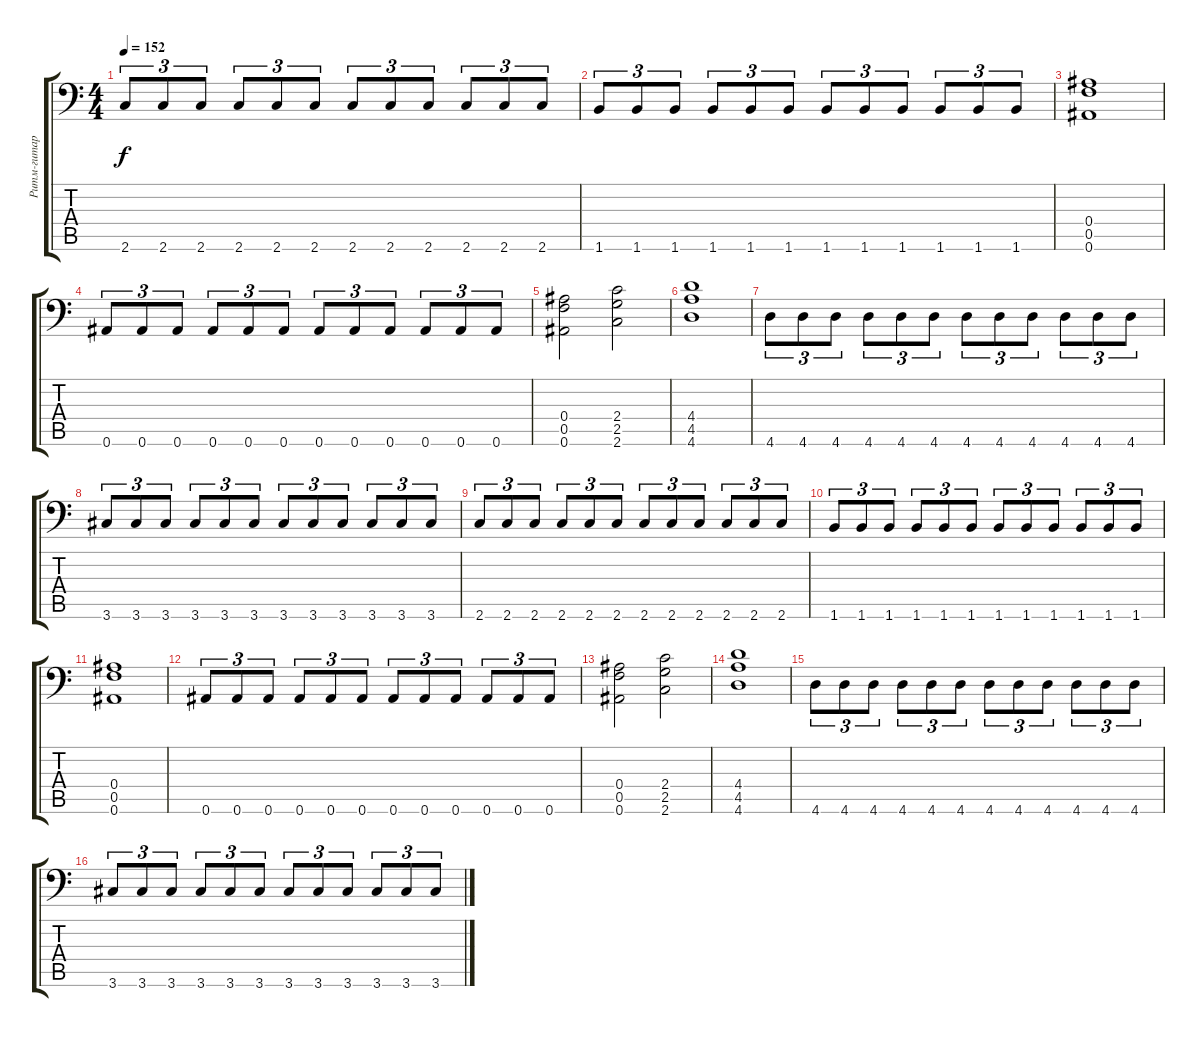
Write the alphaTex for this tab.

\track ("Ритм-гитара" "Ритм-гитар") {instrument distortionguitar}
\staff {score tabs}
\tuning (C4 G3 Eb3 Bb2 F2 Bb1) {hide}
\ts (4 4)
\tempo 152
\clef f4
\ks c
2.6.8{tu (3 2) dy f} 2.6.8{tu (3 2)} 2.6.8{tu (3 2)} 2.6.8{tu (3 2)} 2.6.8{tu (3 2)} 2.6.8{tu (3 2)} 2.6.8{tu (3 2)} 2.6.8{tu (3 2)} 2.6.8{tu (3 2)} 2.6.8{tu (3 2)} 2.6.8{tu (3 2)} 2.6.8{tu (3 2)} |
1.6.8{tu (3 2)} 1.6.8{tu (3 2)} 1.6.8{tu (3 2)} 1.6.8{tu (3 2)} 1.6.8{tu (3 2)} 1.6.8{tu (3 2)} 1.6.8{tu (3 2)} 1.6.8{tu (3 2)} 1.6.8{tu (3 2)} 1.6.8{tu (3 2)} 1.6.8{tu (3 2)} 1.6.8{tu (3 2)} |
(0.4 0.5 0.6).1 |
0.6.8{tu (3 2)} 0.6.8{tu (3 2)} 0.6.8{tu (3 2)} 0.6.8{tu (3 2)} 0.6.8{tu (3 2)} 0.6.8{tu (3 2)} 0.6.8{tu (3 2)} 0.6.8{tu (3 2)} 0.6.8{tu (3 2)} 0.6.8{tu (3 2)} 0.6.8{tu (3 2)} 0.6.8{tu (3 2)} |
(0.4 0.5 0.6).2 (2.4 2.5 2.6).2 |
(4.4 4.5 4.6).1 |
4.6.8{tu (3 2)} 4.6.8{tu (3 2)} 4.6.8{tu (3 2)} 4.6.8{tu (3 2)} 4.6.8{tu (3 2)} 4.6.8{tu (3 2)} 4.6.8{tu (3 2)} 4.6.8{tu (3 2)} 4.6.8{tu (3 2)} 4.6.8{tu (3 2)} 4.6.8{tu (3 2)} 4.6.8{tu (3 2)} |
3.6.8{tu (3 2)} 3.6.8{tu (3 2)} 3.6.8{tu (3 2)} 3.6.8{tu (3 2)} 3.6.8{tu (3 2)} 3.6.8{tu (3 2)} 3.6.8{tu (3 2)} 3.6.8{tu (3 2)} 3.6.8{tu (3 2)} 3.6.8{tu (3 2)} 3.6.8{tu (3 2)} 3.6.8{tu (3 2)} |
2.6.8{tu (3 2)} 2.6.8{tu (3 2)} 2.6.8{tu (3 2)} 2.6.8{tu (3 2)} 2.6.8{tu (3 2)} 2.6.8{tu (3 2)} 2.6.8{tu (3 2)} 2.6.8{tu (3 2)} 2.6.8{tu (3 2)} 2.6.8{tu (3 2)} 2.6.8{tu (3 2)} 2.6.8{tu (3 2)} |
1.6.8{tu (3 2)} 1.6.8{tu (3 2)} 1.6.8{tu (3 2)} 1.6.8{tu (3 2)} 1.6.8{tu (3 2)} 1.6.8{tu (3 2)} 1.6.8{tu (3 2)} 1.6.8{tu (3 2)} 1.6.8{tu (3 2)} 1.6.8{tu (3 2)} 1.6.8{tu (3 2)} 1.6.8{tu (3 2)} |
(0.4 0.5 0.6).1 |
0.6.8{tu (3 2)} 0.6.8{tu (3 2)} 0.6.8{tu (3 2)} 0.6.8{tu (3 2)} 0.6.8{tu (3 2)} 0.6.8{tu (3 2)} 0.6.8{tu (3 2)} 0.6.8{tu (3 2)} 0.6.8{tu (3 2)} 0.6.8{tu (3 2)} 0.6.8{tu (3 2)} 0.6.8{tu (3 2)} |
(0.4 0.5 0.6).2 (2.4 2.5 2.6).2 |
(4.4 4.5 4.6).1 |
4.6.8{tu (3 2)} 4.6.8{tu (3 2)} 4.6.8{tu (3 2)} 4.6.8{tu (3 2)} 4.6.8{tu (3 2)} 4.6.8{tu (3 2)} 4.6.8{tu (3 2)} 4.6.8{tu (3 2)} 4.6.8{tu (3 2)} 4.6.8{tu (3 2)} 4.6.8{tu (3 2)} 4.6.8{tu (3 2)} |
3.6.8{tu (3 2)} 3.6.8{tu (3 2)} 3.6.8{tu (3 2)} 3.6.8{tu (3 2)} 3.6.8{tu (3 2)} 3.6.8{tu (3 2)} 3.6.8{tu (3 2)} 3.6.8{tu (3 2)} 3.6.8{tu (3 2)} 3.6.8{tu (3 2)} 3.6.8{tu (3 2)} 3.6.8{tu (3 2)}
